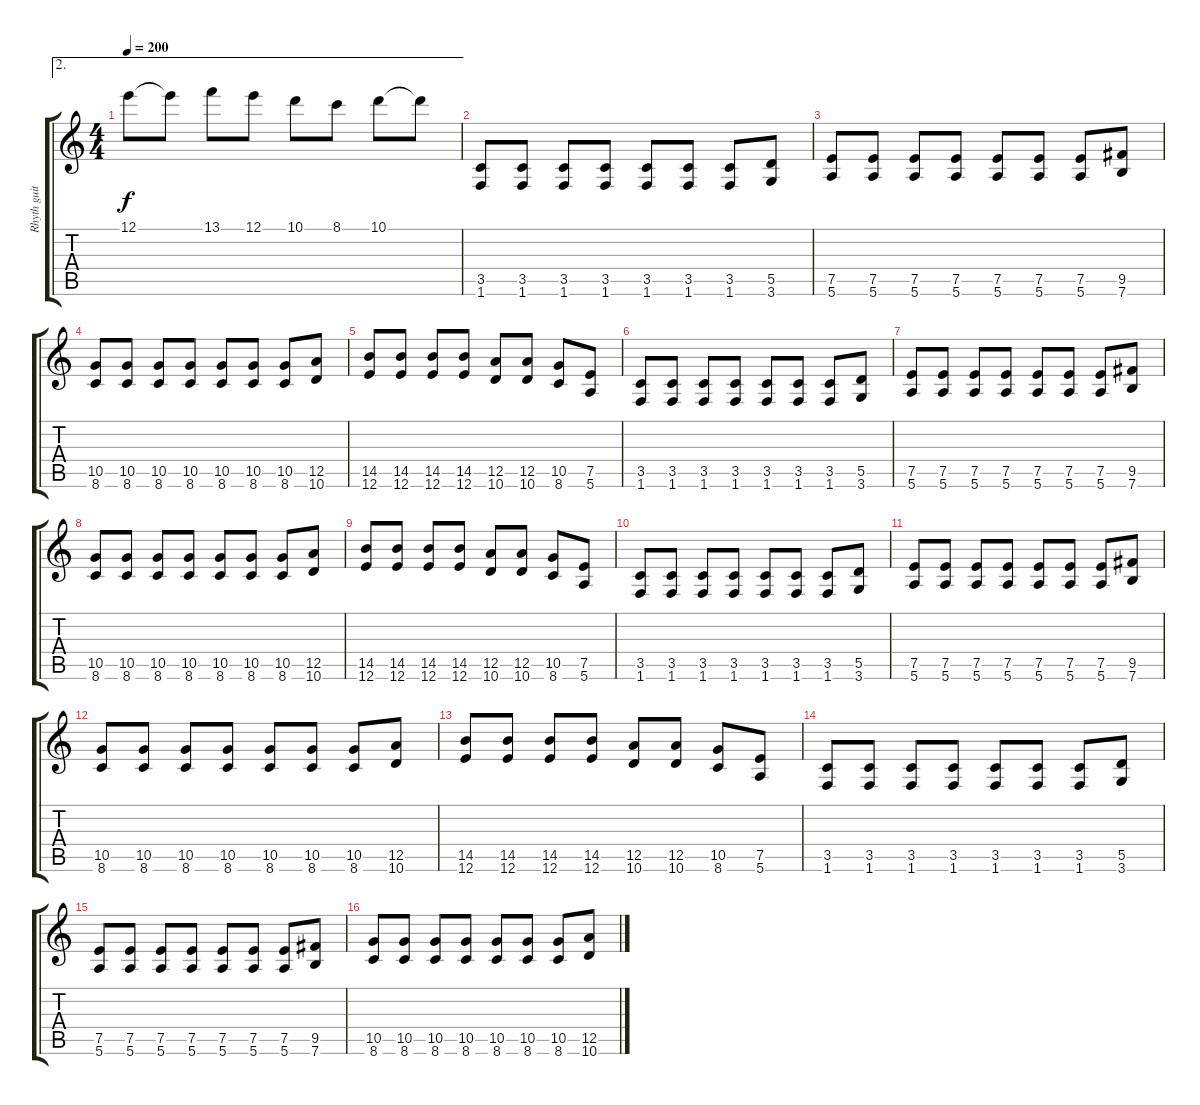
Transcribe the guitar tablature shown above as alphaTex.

\track ("Rhyth guit. 2" "Rhyth guit") {instrument distortionguitar}
\staff {score tabs}
\tuning (E4 B3 G3 D3 A2 E2) {hide}
\ae 2
\ts (4 4)
\tempo 200
\clef g2
\ks c
12.1.8{dy f} 12.1{t}.8 13.1.8 12.1.8 10.1.8 8.1.8 10.1.8 10.1{t}.8 |
(3.5 1.6).8 (3.5 1.6).8 (3.5 1.6).8 (3.5 1.6).8 (3.5 1.6).8 (3.5 1.6).8 (3.5 1.6).8 (5.5 3.6).8 |
(7.5 5.6).8 (7.5 5.6).8 (7.5 5.6).8 (7.5 5.6).8 (7.5 5.6).8 (7.5 5.6).8 (7.5 5.6).8 (9.5 7.6).8 |
(10.5 8.6).8 (10.5 8.6).8 (10.5 8.6).8 (10.5 8.6).8 (10.5 8.6).8 (10.5 8.6).8 (10.5 8.6).8 (12.5 10.6).8 |
(14.5 12.6).8 (14.5 12.6).8 (14.5 12.6).8 (14.5 12.6).8 (12.5 10.6).8 (12.5 10.6).8 (10.5 8.6).8 (7.5 5.6).8 |
(3.5 1.6).8 (3.5 1.6).8 (3.5 1.6).8 (3.5 1.6).8 (3.5 1.6).8 (3.5 1.6).8 (3.5 1.6).8 (5.5 3.6).8 |
(7.5 5.6).8 (7.5 5.6).8 (7.5 5.6).8 (7.5 5.6).8 (7.5 5.6).8 (7.5 5.6).8 (7.5 5.6).8 (9.5 7.6).8 |
(10.5 8.6).8 (10.5 8.6).8 (10.5 8.6).8 (10.5 8.6).8 (10.5 8.6).8 (10.5 8.6).8 (10.5 8.6).8 (12.5 10.6).8 |
(14.5 12.6).8 (14.5 12.6).8 (14.5 12.6).8 (14.5 12.6).8 (12.5 10.6).8 (12.5 10.6).8 (10.5 8.6).8 (7.5 5.6).8 |
(3.5 1.6).8 (3.5 1.6).8 (3.5 1.6).8 (3.5 1.6).8 (3.5 1.6).8 (3.5 1.6).8 (3.5 1.6).8 (5.5 3.6).8 |
(7.5 5.6).8 (7.5 5.6).8 (7.5 5.6).8 (7.5 5.6).8 (7.5 5.6).8 (7.5 5.6).8 (7.5 5.6).8 (9.5 7.6).8 |
(10.5 8.6).8 (10.5 8.6).8 (10.5 8.6).8 (10.5 8.6).8 (10.5 8.6).8 (10.5 8.6).8 (10.5 8.6).8 (12.5 10.6).8 |
(14.5 12.6).8 (14.5 12.6).8 (14.5 12.6).8 (14.5 12.6).8 (12.5 10.6).8 (12.5 10.6).8 (10.5 8.6).8 (7.5 5.6).8 |
(3.5 1.6).8 (3.5 1.6).8 (3.5 1.6).8 (3.5 1.6).8 (3.5 1.6).8 (3.5 1.6).8 (3.5 1.6).8 (5.5 3.6).8 |
(7.5 5.6).8 (7.5 5.6).8 (7.5 5.6).8 (7.5 5.6).8 (7.5 5.6).8 (7.5 5.6).8 (7.5 5.6).8 (9.5 7.6).8 |
(10.5 8.6).8 (10.5 8.6).8 (10.5 8.6).8 (10.5 8.6).8 (10.5 8.6).8 (10.5 8.6).8 (10.5 8.6).8 (12.5 10.6).8
